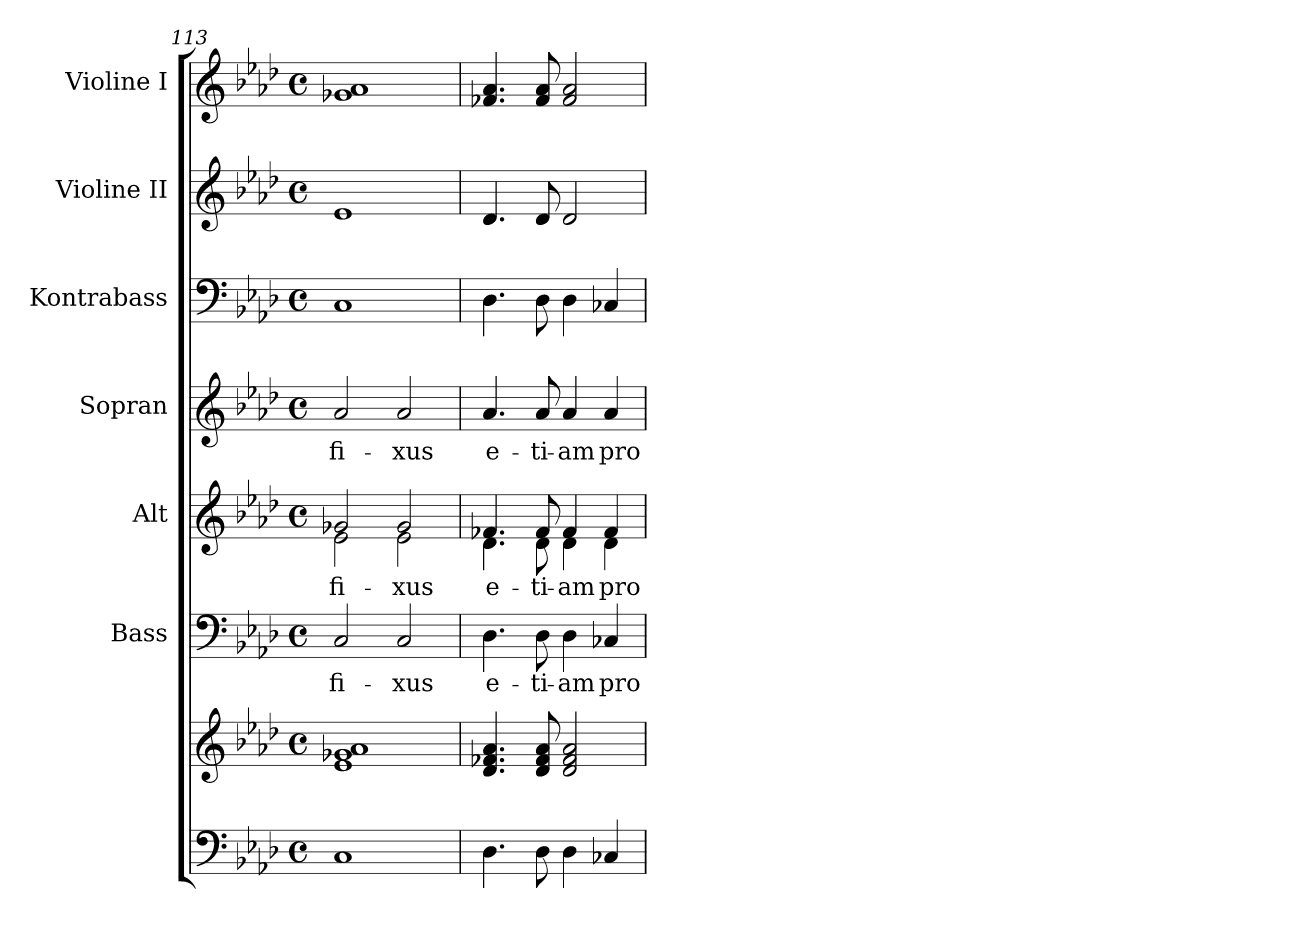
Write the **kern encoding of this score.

**kern	**kern	**kern	**text	**kern	**text	**kern	**text	**kern	**kern	**kern
*part7	*part7	*part6	*part6	*part5	*part5	*part4	*part4	*part3	*part2	*part1
*staff8	*staff7	*staff6	*staff6	*staff5	*staff5	*staff4	*staff4	*staff3	*staff2	*staff1
*	*	*I"Bass	*	*I"Alt	*	*I"Sopran	*	*I"Kontrabass	*I"Violine II	*I"Violine I
*	*	*I'B.	*	*I'A.	*	*I'S.	*	*I'Kb.	*I'Vl. II	*I'Vl. I
*clefF4	*clefG2	*clefF4	*	*clefG2	*	*clefG2	*	*clefF4	*clefG2	*clefG2
*	*	*	*	*	*	*	*	*ITrd7c12	*	*
*k[b-e-a-d-]	*k[b-e-a-d-]	*k[b-e-a-d-]	*	*k[b-e-a-d-]	*	*k[b-e-a-d-]	*	*k[b-e-a-d-]	*k[b-e-a-d-]	*k[b-e-a-d-]
*A-:	*A-:	*A-:	*	*A-:	*	*A-:	*	*A-:	*A-:	*A-:
*M4/4	*M4/4	*M4/4	*	*M4/4	*	*M4/4	*	*M4/4	*M4/4	*M4/4
*met(c)	*met(c)	*met(c)	*	*met(c)	*	*met(c)	*	*met(c)	*met(c)	*met(c)
=113	=113	=113	=113	=113	=113	=113	=113	=113	=113	=113
!	!	!	!LO:LY:b	!	!LO:LY:b	!	!LO:LY:b	!	!	!
*	*	*	*	*^	*	*	*	*	*	*
1C	1e- 1g-X 1a-	2C/	-fi-	2g-X/	2e-\	-fi-	2a-/	-fi-	1CC	1e-	1g-X 1a-
!	!	!	!LO:LY:b	!	!	!LO:LY:b	!	!LO:LY:b	!	!	!
.	.	2C/	-xus	2g-/	2e-\	-xus	2a-/	-xus	.	.	.
!!LO:LB:g=z
=114	=114	=114	=114	=114	=114	=114	=114	=114	=114	=114	=114
!	!	!	!LO:LY:b	!	!	!LO:LY:b	!	!LO:LY:b	!	!	!
4.D-\	4.d-/ 4.f-X/ 4.a-/	4.D-\	e-	4.f-X/	4.d-\	e-	4.a-/	e-	4.DD-\	4.d-/	4.f-X/ 4.a-/
!	!	!	!LO:LY:b	!	!	!LO:LY:b	!	!LO:LY:b	!	!	!
8D-\	8d-/ 8f-/ 8a-/	8D-\	-ti-	8f-/	8d-\	-ti-	8a-/	-ti-	8DD-\	8d-/	8f-/ 8a-/
!	!	!	!LO:LY:b	!	!	!LO:LY:b	!	!LO:LY:b	!	!	!
4D-\	2d-/ 2f-/ 2a-/	4D-\	-am	4f-/	4d-\	-am	4a-/	-am	4DD-\	2d-/	2f-/ 2a-/
!	!	!	!LO:LY:b	!	!	!LO:LY:b	!	!LO:LY:b	!	!	!
4C-X/	.	4C-X/	pro	4f-/	4d-\	pro	4a-/	pro	4CC-X/	.	.
*	*	*	*	*v	*v	*	*	*	*	*	*
=	=	=	=	=	=	=	=	=	=	=
*-	*-	*-	*-	*-	*-	*-	*-	*-	*-	*-
